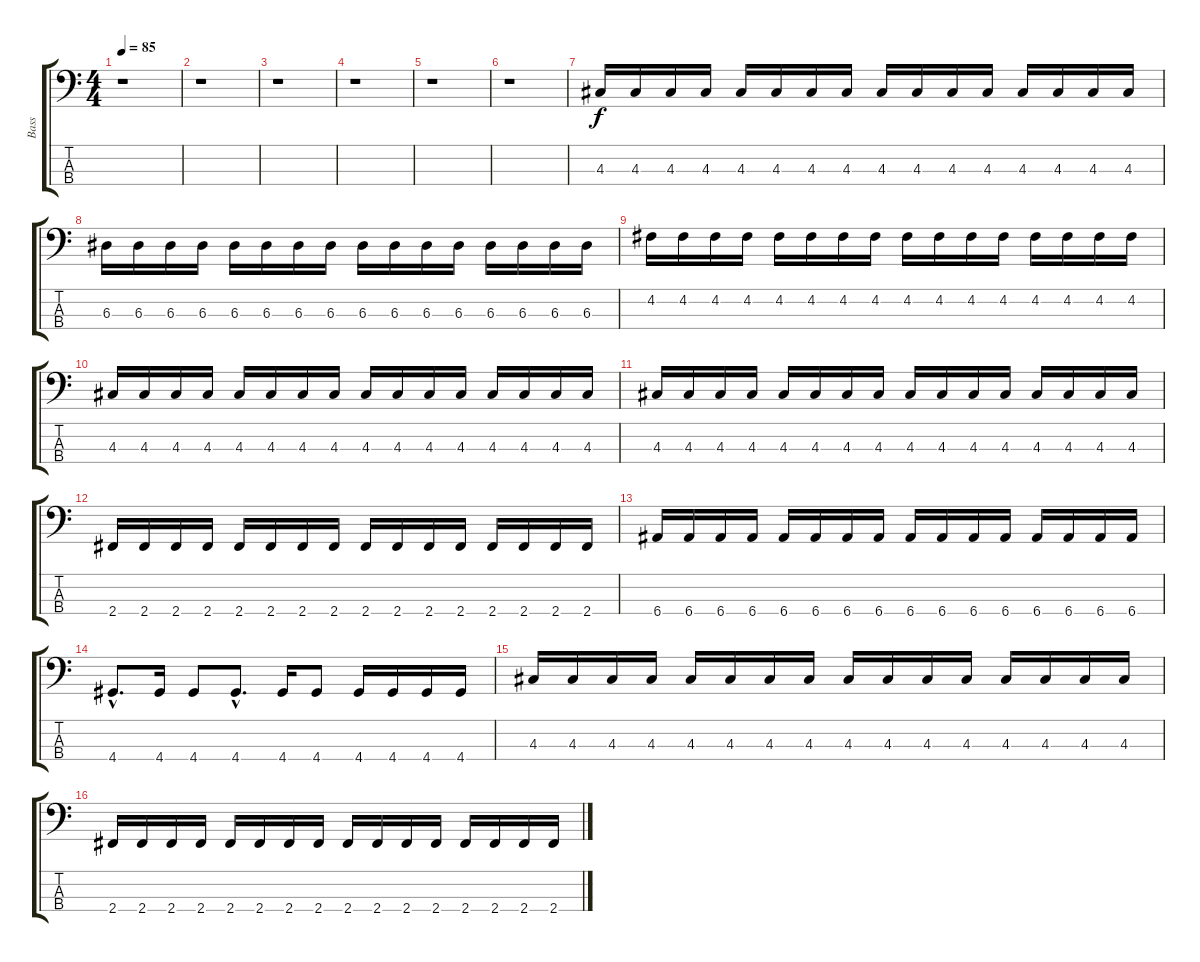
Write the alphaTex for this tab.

\track ("Bass" "Bass") {instrument electricbassfinger}
\staff {score tabs}
\tuning (G2 D2 A1 E1) {hide}
\ts (4 4)
\tempo 85
\clef f4
\ks c
r.1{dy f instrument electricbassfinger} |
r.1 |
r.1 |
r.1 |
r.1 |
r.1 |
4.3.16 4.3.16 4.3.16 4.3.16 4.3.16 4.3.16 4.3.16 4.3.16 4.3.16 4.3.16 4.3.16 4.3.16 4.3.16 4.3.16 4.3.16 4.3.16 |
6.3.16 6.3.16 6.3.16 6.3.16 6.3.16 6.3.16 6.3.16 6.3.16 6.3.16 6.3.16 6.3.16 6.3.16 6.3.16 6.3.16 6.3.16 6.3.16 |
4.2.16 4.2.16 4.2.16 4.2.16 4.2.16 4.2.16 4.2.16 4.2.16 4.2.16 4.2.16 4.2.16 4.2.16 4.2.16 4.2.16 4.2.16 4.2.16 |
4.3.16 4.3.16 4.3.16 4.3.16 4.3.16 4.3.16 4.3.16 4.3.16 4.3.16 4.3.16 4.3.16 4.3.16 4.3.16 4.3.16 4.3.16 4.3.16 |
4.3.16 4.3.16 4.3.16 4.3.16 4.3.16 4.3.16 4.3.16 4.3.16 4.3.16 4.3.16 4.3.16 4.3.16 4.3.16 4.3.16 4.3.16 4.3.16 |
2.4.16 2.4.16 2.4.16 2.4.16 2.4.16 2.4.16 2.4.16 2.4.16 2.4.16 2.4.16 2.4.16 2.4.16 2.4.16 2.4.16 2.4.16 2.4.16 |
6.4.16 6.4.16 6.4.16 6.4.16 6.4.16 6.4.16 6.4.16 6.4.16 6.4.16 6.4.16 6.4.16 6.4.16 6.4.16 6.4.16 6.4.16 6.4.16 |
4.4{hac}.8{d} 4.4.16 4.4.8 4.4{hac}.8{d} 4.4.16 4.4.8 4.4.16 4.4.16 4.4.16 4.4.16 |
4.3.16 4.3.16 4.3.16 4.3.16 4.3.16 4.3.16 4.3.16 4.3.16 4.3.16 4.3.16 4.3.16 4.3.16 4.3.16 4.3.16 4.3.16 4.3.16 |
2.4.16 2.4.16 2.4.16 2.4.16 2.4.16 2.4.16 2.4.16 2.4.16 2.4.16 2.4.16 2.4.16 2.4.16 2.4.16 2.4.16 2.4.16 2.4.16
